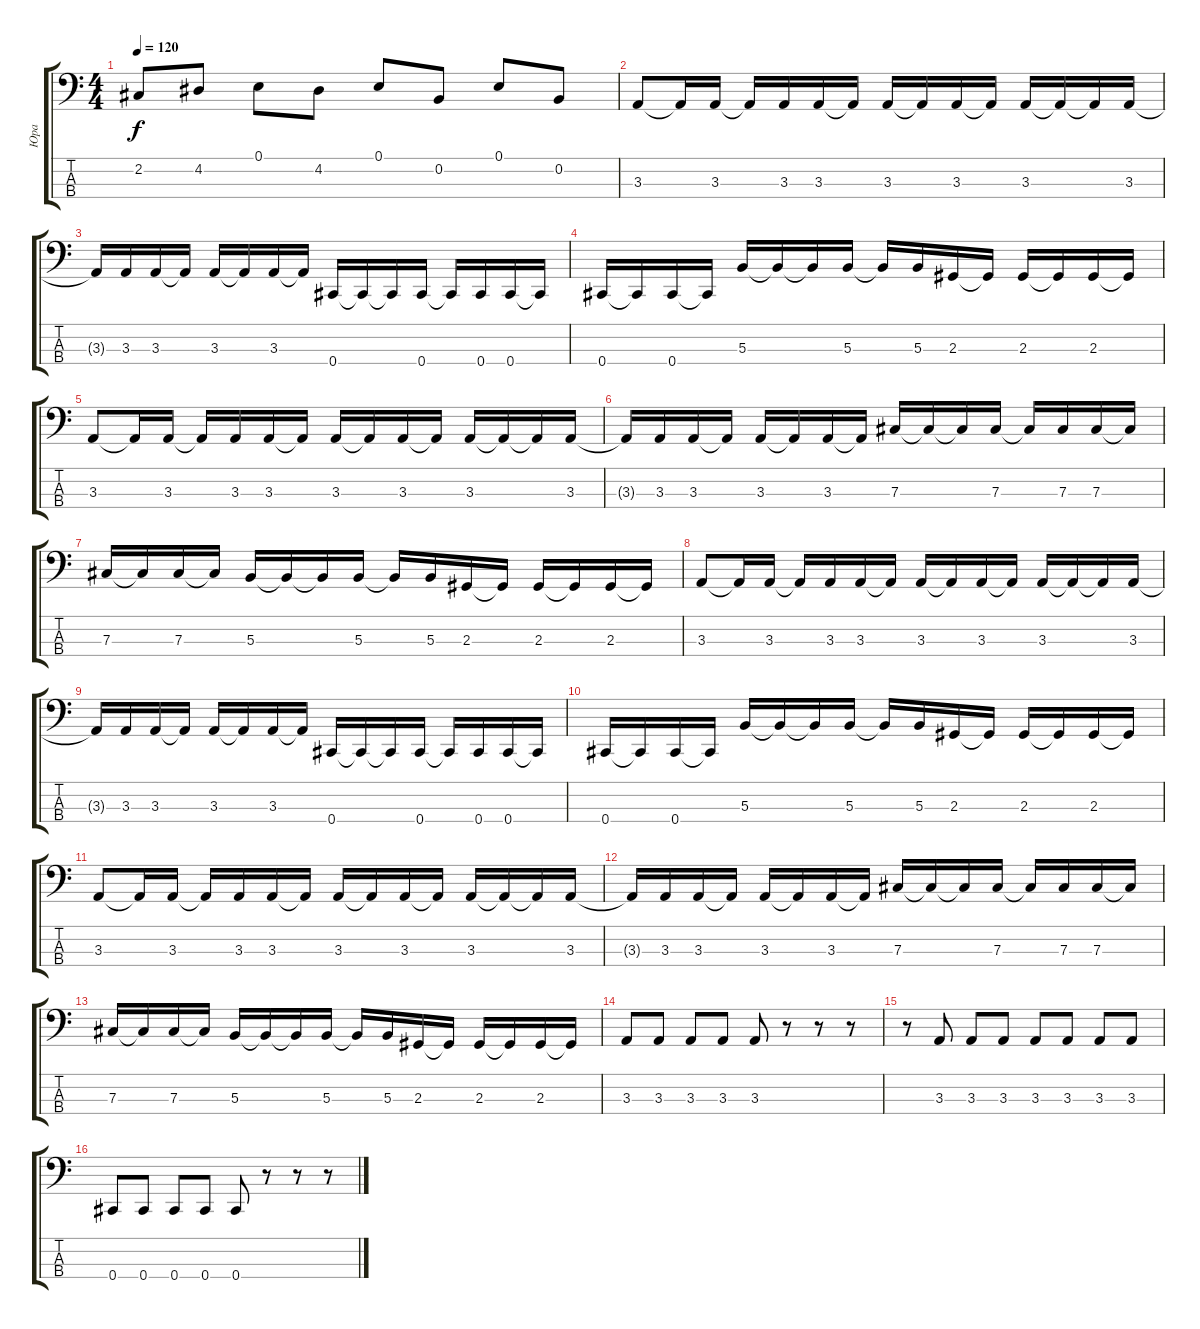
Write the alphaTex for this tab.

\track ("Юра" "Юра") {instrument acousticbass}
\staff {score tabs}
\tuning (E2 B1 Gb1 Db1) {hide}
\ts (4 4)
\tempo 120
\clef f4
\ks c
2.2.8{dy f} 4.2.8 0.1.8 4.2.8 0.1.8 0.2.8 0.1.8 0.2.8 |
3.3.8 3.3{t}.16 3.3.16 3.3{t}.16 3.3.16 3.3.16 3.3{t}.16 3.3.16 3.3{t}.16 3.3.16 3.3{t}.16 3.3.16 3.3{t}.16 3.3{t}.16 3.3.16 |
3.3{t}.16 3.3.16 3.3.16 3.3{t}.16 3.3.16 3.3{t}.16 3.3.16 3.3{t}.16 0.4.16 0.4{t}.16 0.4{t}.16 0.4.16 0.4{t}.16 0.4.16 0.4.16 0.4{t}.16 |
0.4.16 0.4{t}.16 0.4.16 0.4{t}.16 5.3.16 5.3{t}.16 5.3{t}.16 5.3.16 5.3{t}.16 5.3.16 2.3.16 2.3{t}.16 2.3.16 2.3{t}.16 2.3.16 2.3{t}.16 |
3.3.8 3.3{t}.16 3.3.16 3.3{t}.16 3.3.16 3.3.16 3.3{t}.16 3.3.16 3.3{t}.16 3.3.16 3.3{t}.16 3.3.16 3.3{t}.16 3.3{t}.16 3.3.16 |
3.3{t}.16 3.3.16 3.3.16 3.3{t}.16 3.3.16 3.3{t}.16 3.3.16 3.3{t}.16 7.3.16 7.3{t}.16 7.3{t}.16 7.3.16 7.3{t}.16 7.3.16 7.3.16 7.3{t}.16 |
7.3.16 7.3{t}.16 7.3.16 7.3{t}.16 5.3.16 5.3{t}.16 5.3{t}.16 5.3.16 5.3{t}.16 5.3.16 2.3.16 2.3{t}.16 2.3.16 2.3{t}.16 2.3.16 2.3{t}.16 |
3.3.8 3.3{t}.16 3.3.16 3.3{t}.16 3.3.16 3.3.16 3.3{t}.16 3.3.16 3.3{t}.16 3.3.16 3.3{t}.16 3.3.16 3.3{t}.16 3.3{t}.16 3.3.16 |
3.3{t}.16 3.3.16 3.3.16 3.3{t}.16 3.3.16 3.3{t}.16 3.3.16 3.3{t}.16 0.4.16 0.4{t}.16 0.4{t}.16 0.4.16 0.4{t}.16 0.4.16 0.4.16 0.4{t}.16 |
0.4.16 0.4{t}.16 0.4.16 0.4{t}.16 5.3.16 5.3{t}.16 5.3{t}.16 5.3.16 5.3{t}.16 5.3.16 2.3.16 2.3{t}.16 2.3.16 2.3{t}.16 2.3.16 2.3{t}.16 |
3.3.8 3.3{t}.16 3.3.16 3.3{t}.16 3.3.16 3.3.16 3.3{t}.16 3.3.16 3.3{t}.16 3.3.16 3.3{t}.16 3.3.16 3.3{t}.16 3.3{t}.16 3.3.16 |
3.3{t}.16 3.3.16 3.3.16 3.3{t}.16 3.3.16 3.3{t}.16 3.3.16 3.3{t}.16 7.3.16 7.3{t}.16 7.3{t}.16 7.3.16 7.3{t}.16 7.3.16 7.3.16 7.3{t}.16 |
7.3.16 7.3{t}.16 7.3.16 7.3{t}.16 5.3.16 5.3{t}.16 5.3{t}.16 5.3.16 5.3{t}.16 5.3.16 2.3.16 2.3{t}.16 2.3.16 2.3{t}.16 2.3.16 2.3{t}.16 |
3.3.8 3.3.8 3.3.8 3.3.8 3.3.8 r.8 r.8 r.8 |
r.8 3.3.8 3.3.8 3.3.8 3.3.8 3.3.8 3.3.8 3.3.8 |
0.4.8 0.4.8 0.4.8 0.4.8 0.4.8 r.8 r.8 r.8
